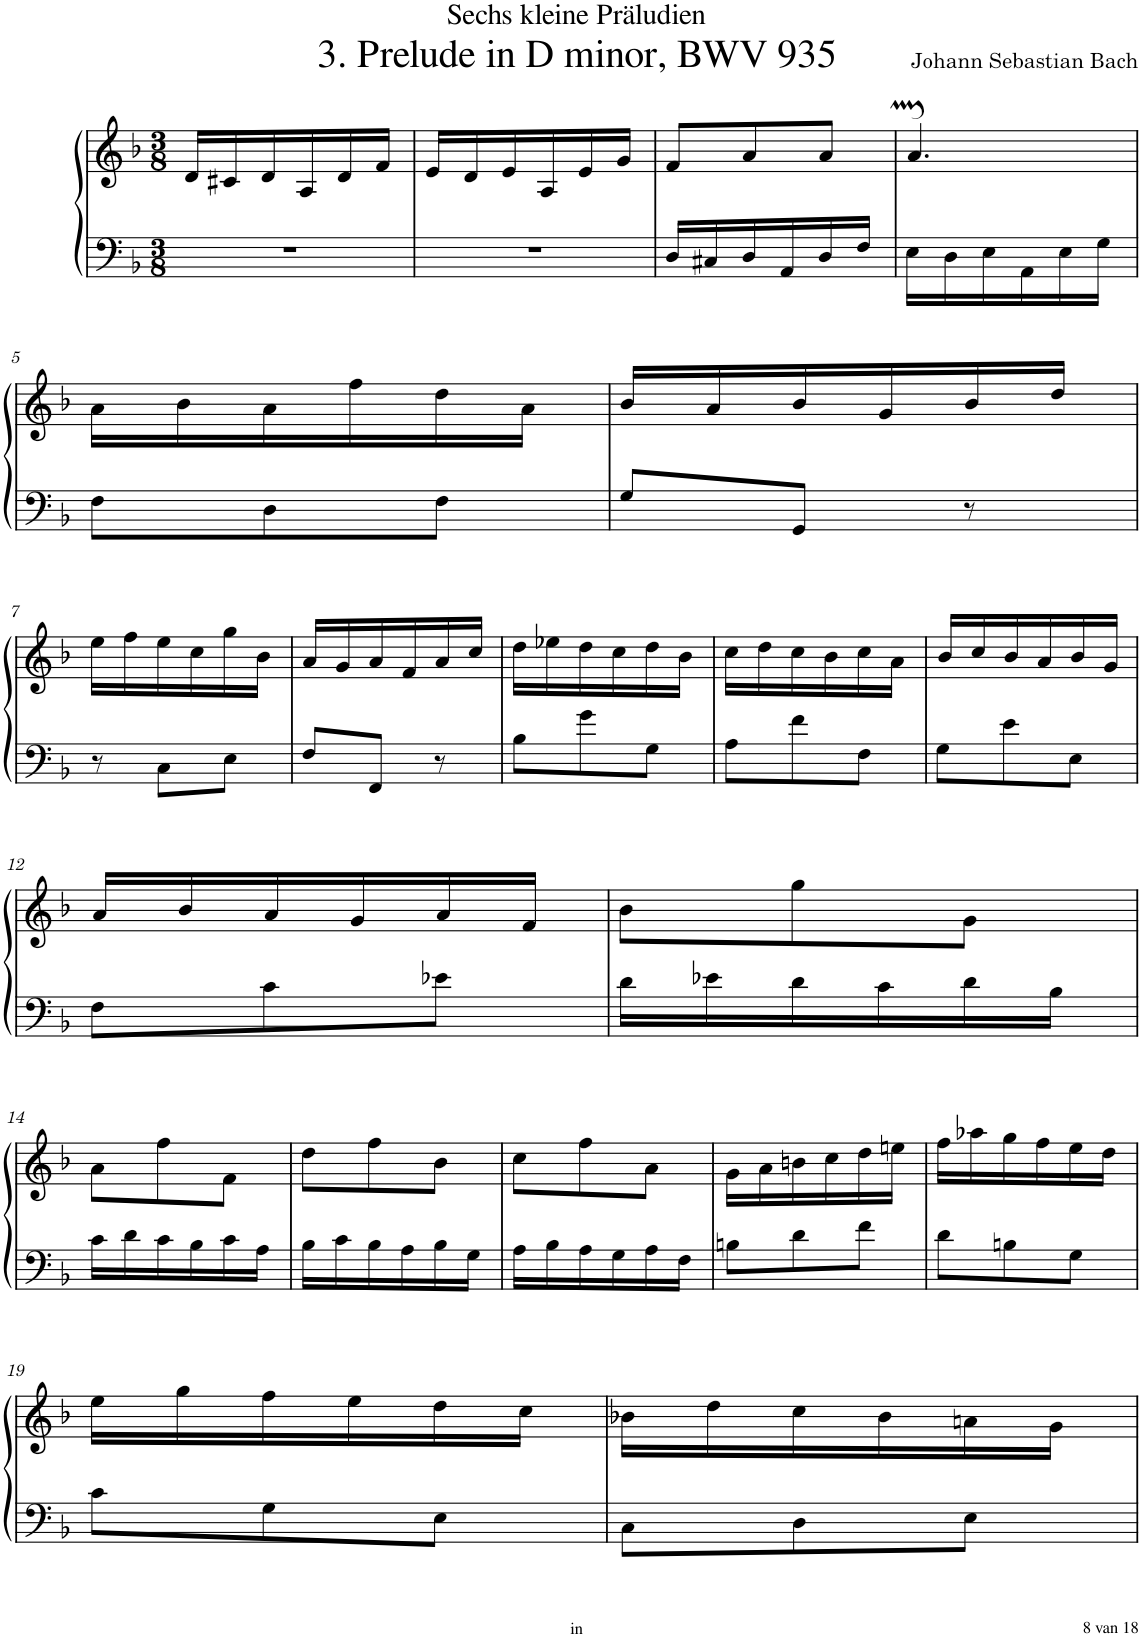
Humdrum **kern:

**kern	**kern
*part1	*part1
*staff2	*staff1
*I"Harpsichord	*
*I'Hch.	*
!!LO:PB:g=z
*stria5	*stria5
*clefF4	*clefG2
*k[b-]	*k[b-]
*M3/8	*M3/8
=1	=1
4.r	16d/LL
.	16c#X/
.	16d/
.	16A/
.	16d/
.	16f/JJ
=2	=2
4.r	16e/LL
.	16d/
.	16e/
.	16A/
.	16e/
.	16g/JJ
=3	=3
16D/LL	8f/L
16C#X/	.
16D/	8a/
16AA/	.
16D/	8a/J
16F/JJ	.
=4	=4
16E\LL	4.am/
16D\	.
16E\	.
16AA\	.
16E\	.
16G\JJ	.
!!LO:LB:g=z
=5	=5
8F\L	16a\LL
.	16b-\
8D\	16a\
.	16ff\
8F\J	16dd\
.	16a\JJ
=6	=6
8G/L	16b-/LL
.	16a/
8GG/J	16b-/
.	16g/
8r	16b-/
.	16dd/JJ
!!LO:LB:g=z
=7	=7
8r	16ee\LL
.	16ff\
8C\L	16ee\
.	16cc\
8E\J	16gg\
.	16b-\JJ
=8	=8
8F/L	16a/LL
.	16g/
8FF/J	16a/
.	16f/
8r	16a/
.	16cc/JJ
=9	=9
8B-\L	16dd\LL
.	16ee-X\
8g\	16dd\
.	16cc\
8G\J	16dd\
.	16b-\JJ
=10	=10
8A\L	16cc\LL
.	16dd\
8f\	16cc\
.	16b-\
8F\J	16cc\
.	16a\JJ
=11	=11
8G\L	16b-/LL
.	16cc/
8e\	16b-/
.	16a/
8E\J	16b-/
.	16g/JJ
!!LO:LB:g=z
=12	=12
8F\L	16a/LL
.	16b-/
8c\	16a/
.	16g/
8e-X\J	16a/
.	16f/JJ
=13	=13
16d\LL	8b-\L
16e-X\	.
16d\	8gg\
16c\	.
16d\	8g\J
16B-\JJ	.
!!LO:LB:g=z
=14	=14
16c\LL	8a\L
16d\	.
16c\	8ff\
16B-\	.
16c\	8f\J
16A\JJ	.
=15	=15
16B-\LL	8dd\L
16c\	.
16B-\	8ff\
16A\	.
16B-\	8b-\J
16G\JJ	.
=16	=16
16A\LL	8cc\L
16B-\	.
16A\	8ff\
16G\	.
16A\	8a\J
16F\JJ	.
=17	=17
8Bn\L	16g\LL
.	16a\
8d\	16bn\
.	16cc\
8f\J	16dd\
.	16een\JJ
=18	=18
8d\L	16ff\LL
.	16aa-X\
8Bn\	16gg\
.	16ff\
8G\J	16ee\
.	16dd\JJ
!!LO:LB:g=z
=19	=19
8c\L	16ee\LL
.	16gg\
8G\	16ff\
.	16ee\
8E\J	16dd\
.	16cc\JJ
=20	=20
8C\L	16b-X\LL
.	16dd\
8D\	16cc\
.	16b-\
8E\J	16an\
.	16g\JJ
=	=
*-	*-
